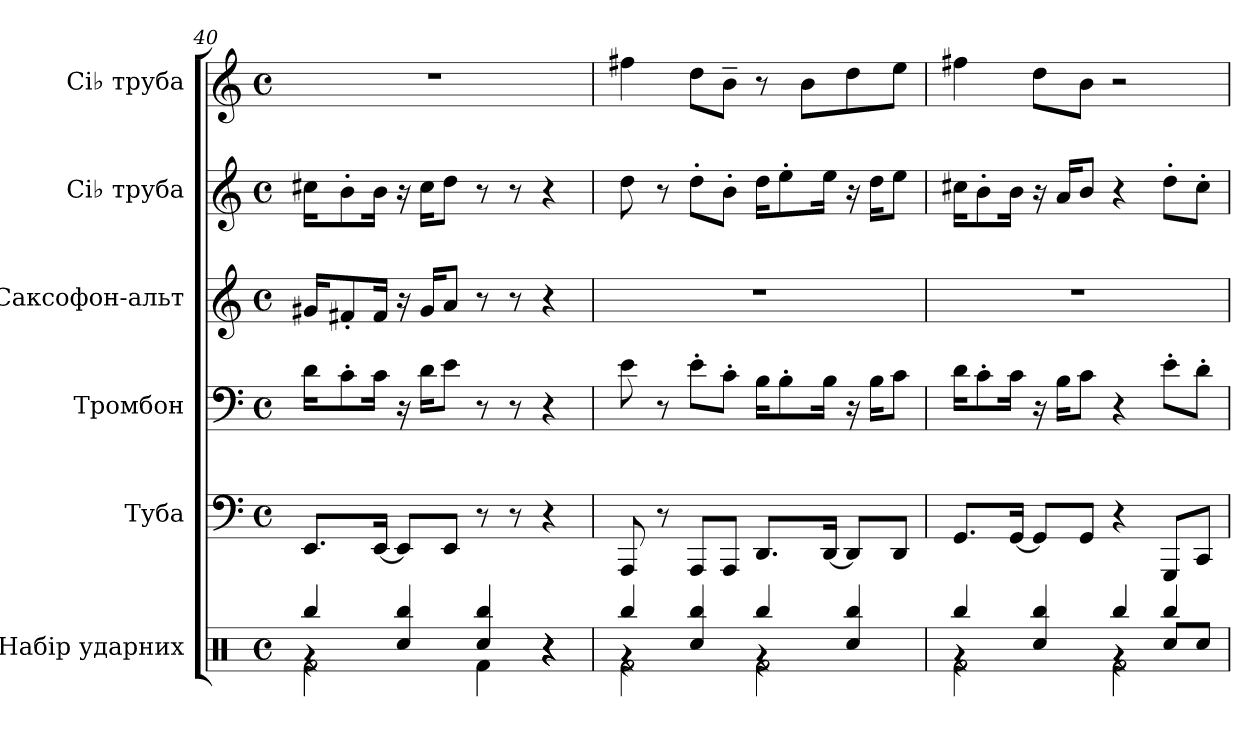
**kern	**kern	**kern	**kern	**kern	**kern
*part6	*part5	*part4	*part3	*part2	*part1
*staff6	*staff5	*staff4	*staff3	*staff2	*staff1
*I"Набір ударних	*I"Туба	*I"Тромбон	*I"Саксофон-альт	*I"Сі♭ труба	*I"Сі♭ труба
*clefX	*clefF4	*clefF4	*clefG2	*clefG2	*clefG2
*	*	*	*ITrd5c9	*ITrd1c2	*ITrd1c2
*k[]	*k[]	*k[]	*k[b-e-a-]	*k[b-e-]	*k[b-e-]
*M4/4	*M4/4	*M4/4	*M4/4	*M4/4	*M4/4
*met(c)	*met(c)	*met(c)	*met(c)	*met(c)	*met(c)
=40	=40	=40	=40	=40	=40
*^	*	*	*	*	*
*	*^	*	*	*	*	*
4rg	2Rf\	4Rbb/	8.EE/L	16d\KL	16Bn/KL	16bn\KL	1r
.	.	.	.	8c'\	8An'/	8a'\	.
.	.	.	[16EE/Jk	16c\Jk	16A/Jk	16a\Jk	.
4Rcc/	.	4Rbb/	8EE/L]	16r	16r	16r	.
.	.	.	.	16d\KL	16B/KL	16b\KL	.
.	.	.	8EE/J	8e\J	8c/J	8cc\J	.
4Rcc/	4Rf\	4Rbb/	8r	8r	8r	8r	.
.	.	.	8r	8r	8r	8r	.
4r	4r	4r	4r	4r	4r	4r	.
=41	=41	=41	=41	=41	=41	=41	=41
4rg	2Rf\	4Rbb/	8AAA/	8e\	1r	8cc\	4een\
.	.	.	8r	8r	.	8r	.
4Rcc/	.	4Rbb/	8AAA/L	8e'\L	.	8cc'\L	8cc\L
.	.	.	8AAA/J	8c'\J	.	8a'\J	8a~\J
4rg	2Rf\	4Rbb/	8.DD/L	16B\KL	.	16cc\KL	8r
.	.	.	.	8B'\	.	8dd'\	.
.	.	.	.	.	.	.	8a\L
.	.	.	[16DD/Jk	16B\Jk	.	16dd\Jk	.
4Rcc/	.	4Rbb/	8DD/L]	16r	.	16r	8cc\
.	.	.	.	16B\KL	.	16cc\KL	.
.	.	.	8DD/J	8c\J	.	8dd\J	8dd\J
!!LO:PB:g=z
=42	=42	=42	=42	=42	=42	=42	=42
4rg	2Rf\	4Rbb/	8.GG/L	16d\KL	1r	16bn\KL	4een\
.	.	.	.	8c'\	.	8a'\	.
.	.	.	[16GG/Jk	16c\Jk	.	16a\Jk	.
4Rcc/	.	4Rbb/	8GG/L]	16r	.	16r	8cc\L
.	.	.	.	16B\KL	.	16g/KL	.
.	.	.	8GG/J	8c\J	.	8a/J	8a\J
4rg	2Rf\	4Rbb/	4r	4r	.	4r	2r
8Rcc/L	.	4Rbb/	8GGG/L	8e'\L	.	8cc'\L	.
8Rcc/J	.	.	8CC/J	8d'\J	.	8b'\J	.
*v	*v	*v	*	*	*	*	*
=	=	=	=	=	=
*-	*-	*-	*-	*-	*-
